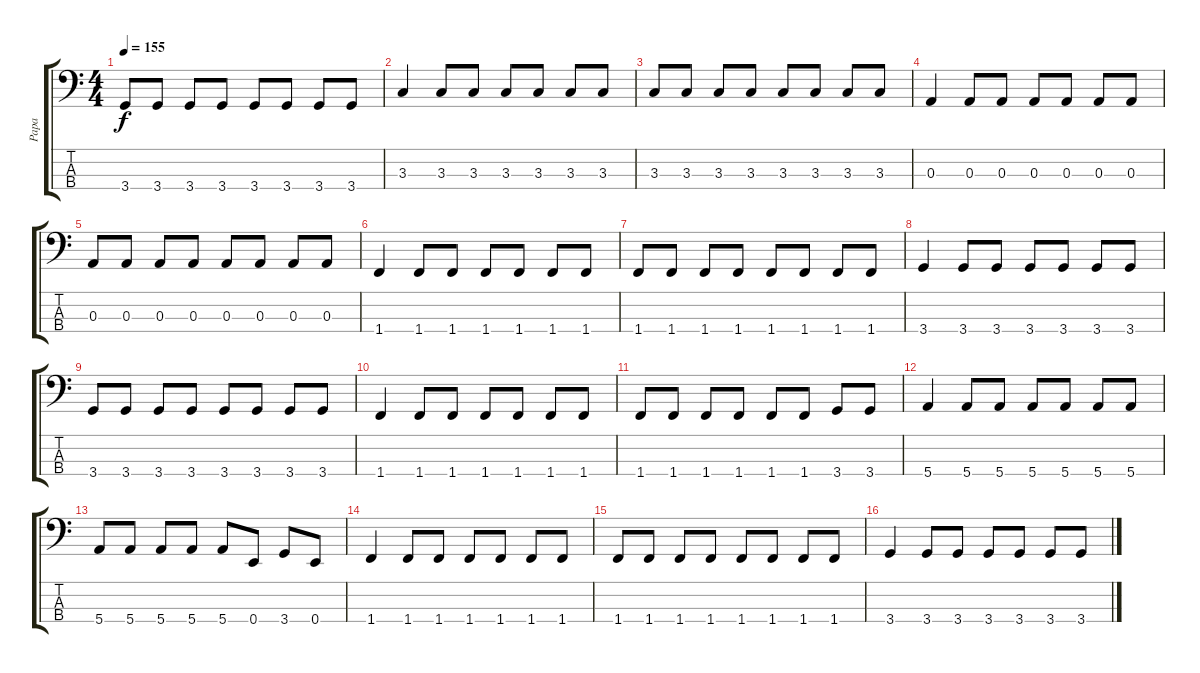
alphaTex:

\track ("Papa" "Papa") {instrument electricbasspick}
\staff {score tabs}
\tuning (G2 D2 A1 E1) {hide}
\ts (4 4)
\tempo 155
\clef f4
\ks c
3.4.8{dy f} 3.4.8 3.4.8 3.4.8 3.4.8 3.4.8 3.4.8 3.4.8 |
3.3.4 3.3.8 3.3.8 3.3.8 3.3.8 3.3.8 3.3.8 |
3.3.8 3.3.8 3.3.8 3.3.8 3.3.8 3.3.8 3.3.8 3.3.8 |
0.3.4 0.3.8 0.3.8 0.3.8 0.3.8 0.3.8 0.3.8 |
0.3.8 0.3.8 0.3.8 0.3.8 0.3.8 0.3.8 0.3.8 0.3.8 |
1.4.4 1.4.8 1.4.8 1.4.8 1.4.8 1.4.8 1.4.8 |
1.4.8 1.4.8 1.4.8 1.4.8 1.4.8 1.4.8 1.4.8 1.4.8 |
3.4.4 3.4.8 3.4.8 3.4.8 3.4.8 3.4.8 3.4.8 |
3.4.8 3.4.8 3.4.8 3.4.8 3.4.8 3.4.8 3.4.8 3.4.8 |
1.4.4 1.4.8 1.4.8 1.4.8 1.4.8 1.4.8 1.4.8 |
1.4.8 1.4.8 1.4.8 1.4.8 1.4.8 1.4.8 3.4.8 3.4.8 |
5.4.4 5.4.8 5.4.8 5.4.8 5.4.8 5.4.8 5.4.8 |
5.4.8 5.4.8 5.4.8 5.4.8 5.4.8 0.4.8 3.4.8 0.4.8 |
1.4.4 1.4.8 1.4.8 1.4.8 1.4.8 1.4.8 1.4.8 |
1.4.8 1.4.8 1.4.8 1.4.8 1.4.8 1.4.8 1.4.8 1.4.8 |
3.4.4 3.4.8 3.4.8 3.4.8 3.4.8 3.4.8 3.4.8
